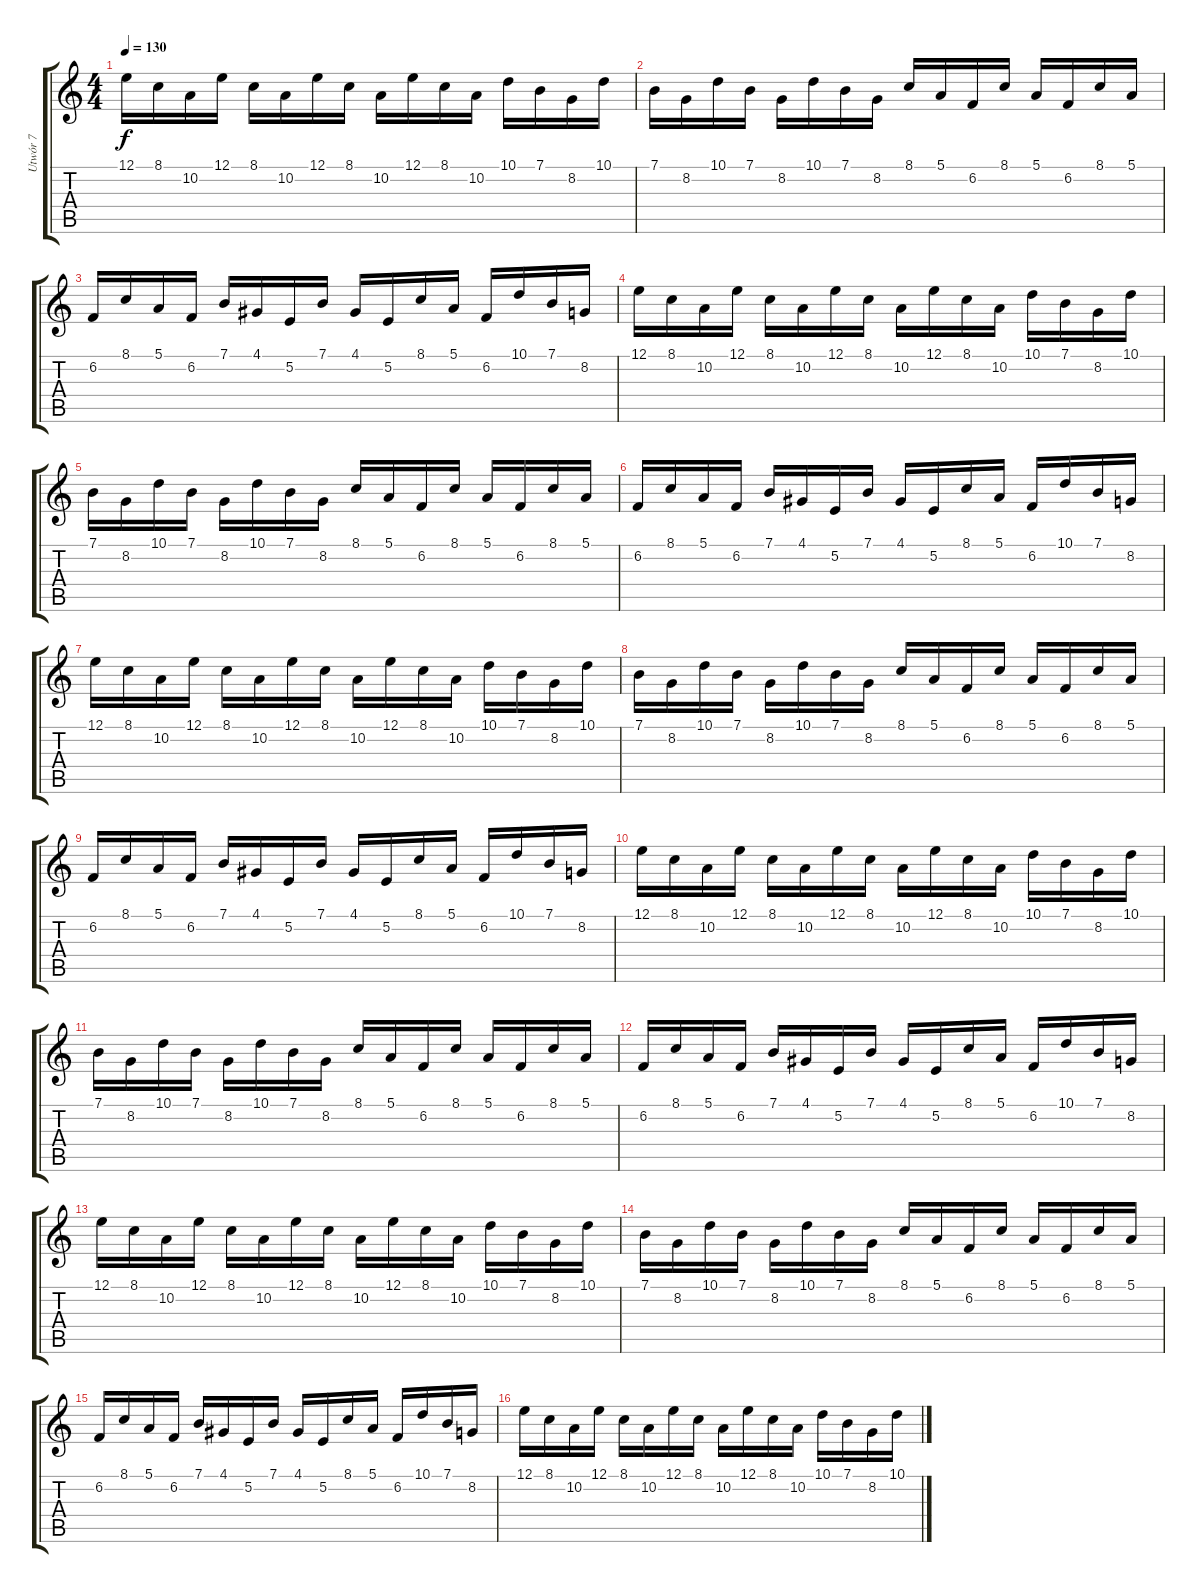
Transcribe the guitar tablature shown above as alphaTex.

\track ("Utwór 7" "Utwór 7") {instrument lead1square}
\staff {score tabs}
\tuning (E4 B3 G3 D3 A2 E2) {hide}
\ts (4 4)
\tempo 130
\clef g2
\ks c
12.1.16{dy f} 8.1.16 10.2.16 12.1.16 8.1.16 10.2.16 12.1.16 8.1.16 10.2.16 12.1.16 8.1.16 10.2.16 10.1.16 7.1.16 8.2.16 10.1.16 |
7.1.16 8.2.16 10.1.16 7.1.16 8.2.16 10.1.16 7.1.16 8.2.16 8.1.16 5.1.16 6.2.16 8.1.16 5.1.16 6.2.16 8.1.16 5.1.16 |
6.2.16 8.1.16 5.1.16 6.2.16 7.1.16 4.1.16 5.2.16 7.1.16 4.1.16 5.2.16 8.1.16 5.1.16 6.2.16 10.1.16 7.1.16 8.2.16 |
12.1.16 8.1.16 10.2.16 12.1.16 8.1.16 10.2.16 12.1.16 8.1.16 10.2.16 12.1.16 8.1.16 10.2.16 10.1.16 7.1.16 8.2.16 10.1.16 |
7.1.16 8.2.16 10.1.16 7.1.16 8.2.16 10.1.16 7.1.16 8.2.16 8.1.16 5.1.16 6.2.16 8.1.16 5.1.16 6.2.16 8.1.16 5.1.16 |
6.2.16 8.1.16 5.1.16 6.2.16 7.1.16 4.1.16 5.2.16 7.1.16 4.1.16 5.2.16 8.1.16 5.1.16 6.2.16 10.1.16 7.1.16 8.2.16 |
12.1.16 8.1.16 10.2.16 12.1.16 8.1.16 10.2.16 12.1.16 8.1.16 10.2.16 12.1.16 8.1.16 10.2.16 10.1.16 7.1.16 8.2.16 10.1.16 |
7.1.16 8.2.16 10.1.16 7.1.16 8.2.16 10.1.16 7.1.16 8.2.16 8.1.16 5.1.16 6.2.16 8.1.16 5.1.16 6.2.16 8.1.16 5.1.16 |
6.2.16 8.1.16 5.1.16 6.2.16 7.1.16 4.1.16 5.2.16 7.1.16 4.1.16 5.2.16 8.1.16 5.1.16 6.2.16 10.1.16 7.1.16 8.2.16 |
12.1.16 8.1.16 10.2.16 12.1.16 8.1.16 10.2.16 12.1.16 8.1.16 10.2.16 12.1.16 8.1.16 10.2.16 10.1.16 7.1.16 8.2.16 10.1.16 |
7.1.16 8.2.16 10.1.16 7.1.16 8.2.16 10.1.16 7.1.16 8.2.16 8.1.16 5.1.16 6.2.16 8.1.16 5.1.16 6.2.16 8.1.16 5.1.16 |
6.2.16 8.1.16 5.1.16 6.2.16 7.1.16 4.1.16 5.2.16 7.1.16 4.1.16 5.2.16 8.1.16 5.1.16 6.2.16 10.1.16 7.1.16 8.2.16 |
12.1.16 8.1.16 10.2.16 12.1.16 8.1.16 10.2.16 12.1.16 8.1.16 10.2.16 12.1.16 8.1.16 10.2.16 10.1.16 7.1.16 8.2.16 10.1.16 |
7.1.16 8.2.16 10.1.16 7.1.16 8.2.16 10.1.16 7.1.16 8.2.16 8.1.16 5.1.16 6.2.16 8.1.16 5.1.16 6.2.16 8.1.16 5.1.16 |
6.2.16 8.1.16 5.1.16 6.2.16 7.1.16 4.1.16 5.2.16 7.1.16 4.1.16 5.2.16 8.1.16 5.1.16 6.2.16 10.1.16 7.1.16 8.2.16 |
12.1.16 8.1.16 10.2.16 12.1.16 8.1.16 10.2.16 12.1.16 8.1.16 10.2.16 12.1.16 8.1.16 10.2.16 10.1.16 7.1.16 8.2.16 10.1.16
